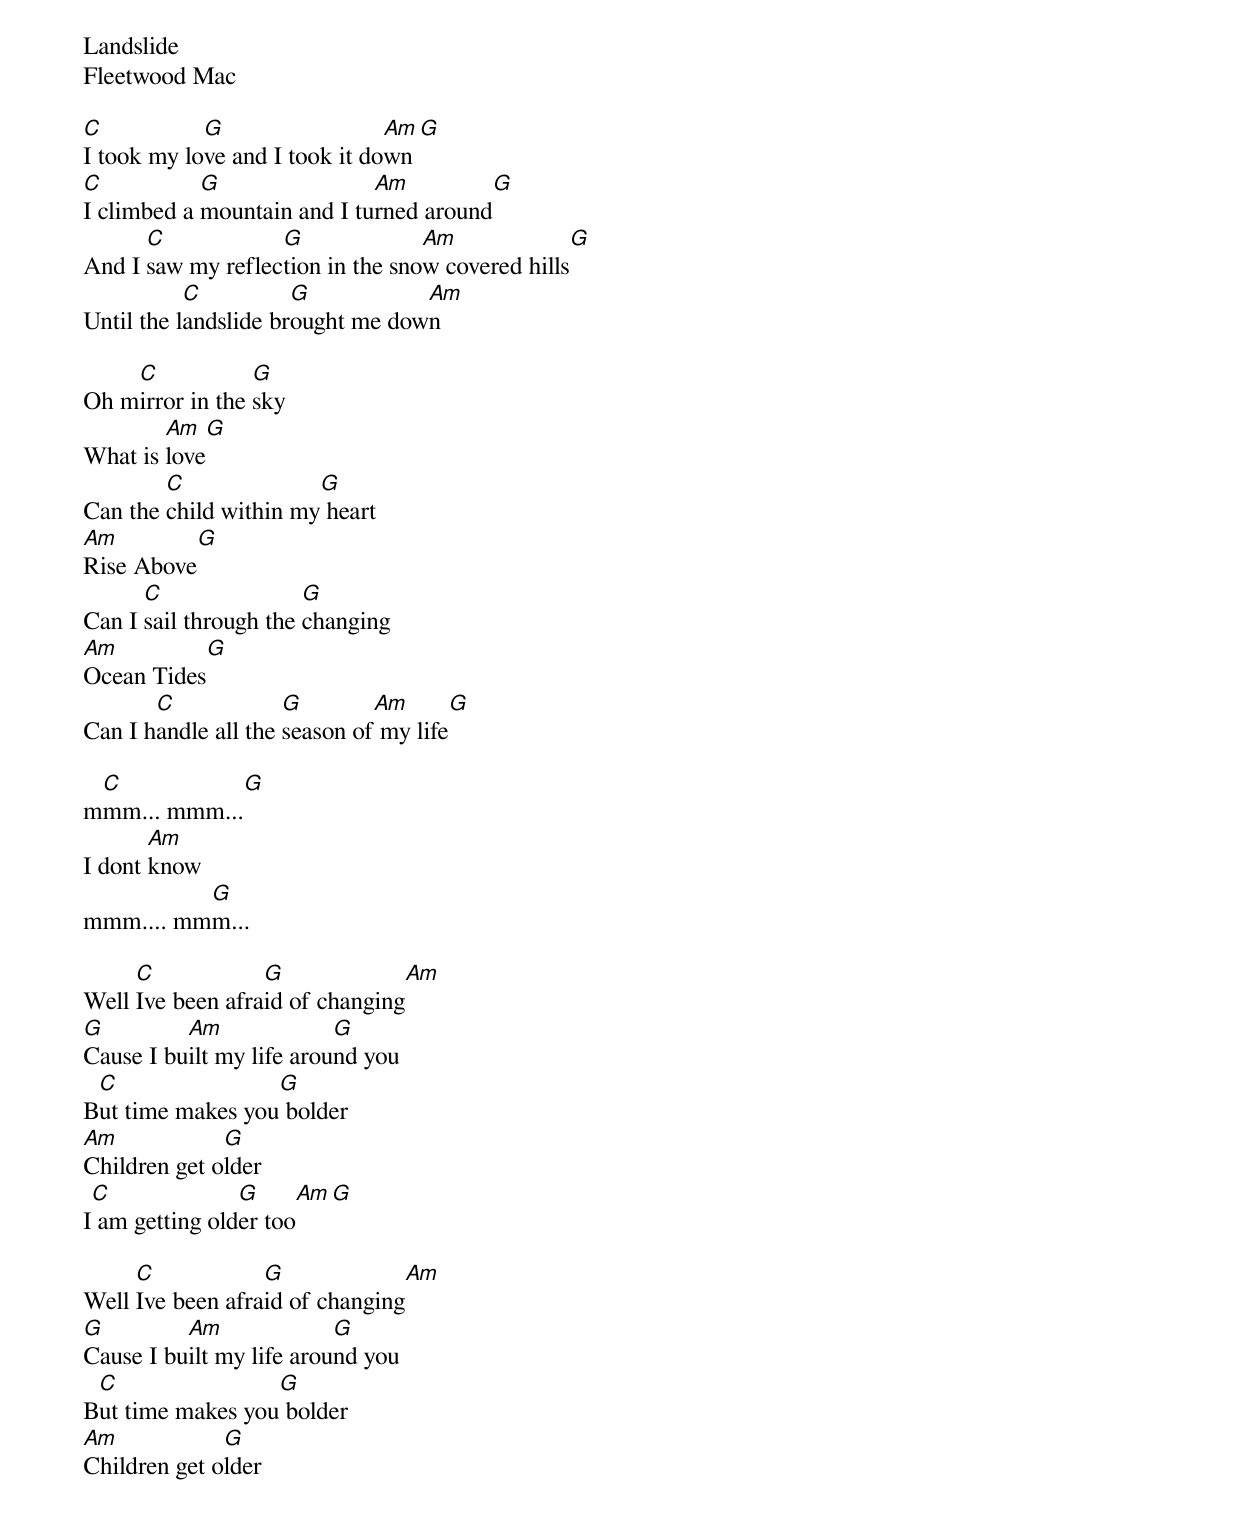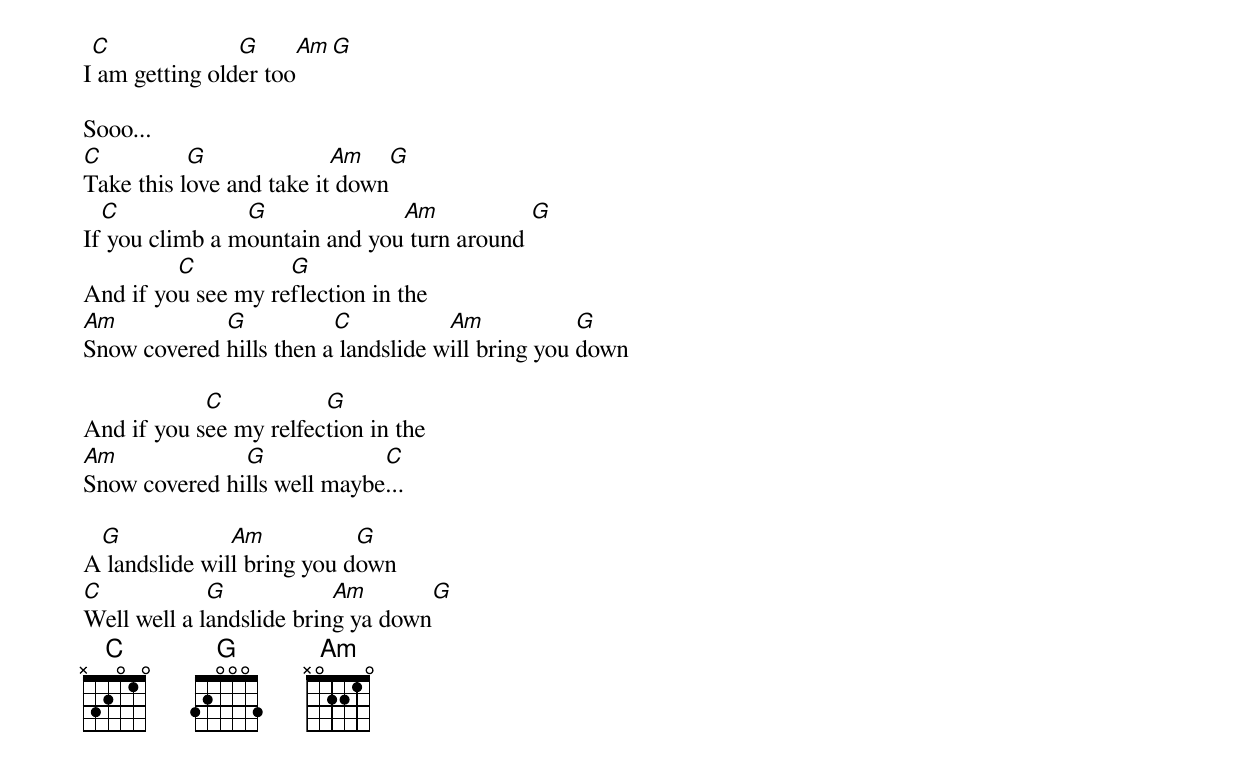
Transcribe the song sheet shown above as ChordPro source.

Landslide
Fleetwood Mac

[C]I took my lo[G]ve and I took it do[Am]wn[G]
[C]I climbed a [G]mountain and I tu[Am]rned around[G]
And I [C]saw my reflec[G]tion in the sno[Am]w covered hills[G]
Until the l[C]andslide br[G]ought me dow[Am]n

Oh m[C]irror in the [G]sky
What is [Am]love[G]
Can the [C]child within my[G] heart
[Am]Rise Above[G]
Can I [C]sail through the [G]changing
[Am]Ocean Tides[G]
Can I h[C]andle all the [G]season of[Am] my life[G]

m[C]mm... mmm...[G]
I dont [Am]know
mmm.... mm[G]m...

Well [C]Ive been afra[G]id of changing[Am]
[G]Cause I bu[Am]ilt my life arou[G]nd you
B[C]ut time makes you[G] bolder
[Am]Children get o[G]lder
I[C] am getting old[G]er too[Am][G]

Well [C]Ive been afra[G]id of changing[Am]
[G]Cause I bu[Am]ilt my life arou[G]nd you
B[C]ut time makes you[G] bolder
[Am]Children get o[G]lder
I[C] am getting old[G]er too[Am][G]

Sooo...
[C]Take this l[G]ove and take it[Am] down[G]
If[C] you climb a m[G]ountain and you[Am] turn around [G]
And if yo[C]u see my re[G]flection in the
[Am]Snow covered [G]hills then a[C] landslide w[Am]ill bring you [G]down

And if you s[C]ee my relfec[G]tion in the
[Am]Snow covered hi[G]lls well maybe[C]...

A[G] landslide wil[Am]l bring you d[G]own
[C]Well well a l[G]andslide brin[Am]g ya down[G]
